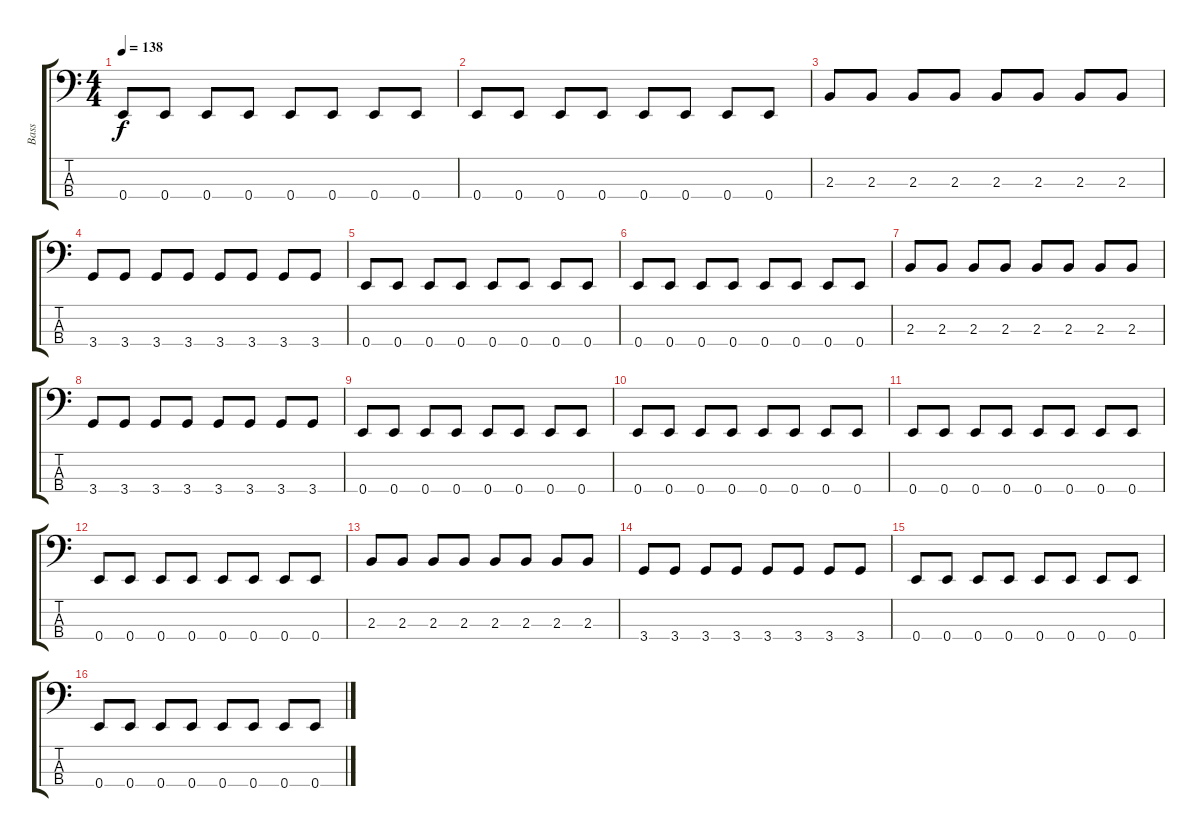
\track ("Bass" "Bass") {instrument electricbassfinger}
\staff {score tabs}
\tuning (G2 D2 A1 E1) {hide}
\ts (4 4)
\tempo 138
\clef f4
\ks c
0.4.8{dy f} 0.4.8 0.4.8 0.4.8 0.4.8 0.4.8 0.4.8 0.4.8 |
0.4.8 0.4.8 0.4.8 0.4.8 0.4.8 0.4.8 0.4.8 0.4.8 |
2.3.8 2.3.8 2.3.8 2.3.8 2.3.8 2.3.8 2.3.8 2.3.8 |
3.4.8 3.4.8 3.4.8 3.4.8 3.4.8 3.4.8 3.4.8 3.4.8 |
0.4.8 0.4.8 0.4.8 0.4.8 0.4.8 0.4.8 0.4.8 0.4.8 |
0.4.8 0.4.8 0.4.8 0.4.8 0.4.8 0.4.8 0.4.8 0.4.8 |
2.3.8 2.3.8 2.3.8 2.3.8 2.3.8 2.3.8 2.3.8 2.3.8 |
3.4.8 3.4.8 3.4.8 3.4.8 3.4.8 3.4.8 3.4.8 3.4.8 |
0.4.8 0.4.8 0.4.8 0.4.8 0.4.8 0.4.8 0.4.8 0.4.8 |
0.4.8 0.4.8 0.4.8 0.4.8 0.4.8 0.4.8 0.4.8 0.4.8 |
0.4.8 0.4.8 0.4.8 0.4.8 0.4.8 0.4.8 0.4.8 0.4.8 |
0.4.8 0.4.8 0.4.8 0.4.8 0.4.8 0.4.8 0.4.8 0.4.8 |
2.3.8 2.3.8 2.3.8 2.3.8 2.3.8 2.3.8 2.3.8 2.3.8 |
3.4.8 3.4.8 3.4.8 3.4.8 3.4.8 3.4.8 3.4.8 3.4.8 |
0.4.8 0.4.8 0.4.8 0.4.8 0.4.8 0.4.8 0.4.8 0.4.8 |
0.4.8 0.4.8 0.4.8 0.4.8 0.4.8 0.4.8 0.4.8 0.4.8
